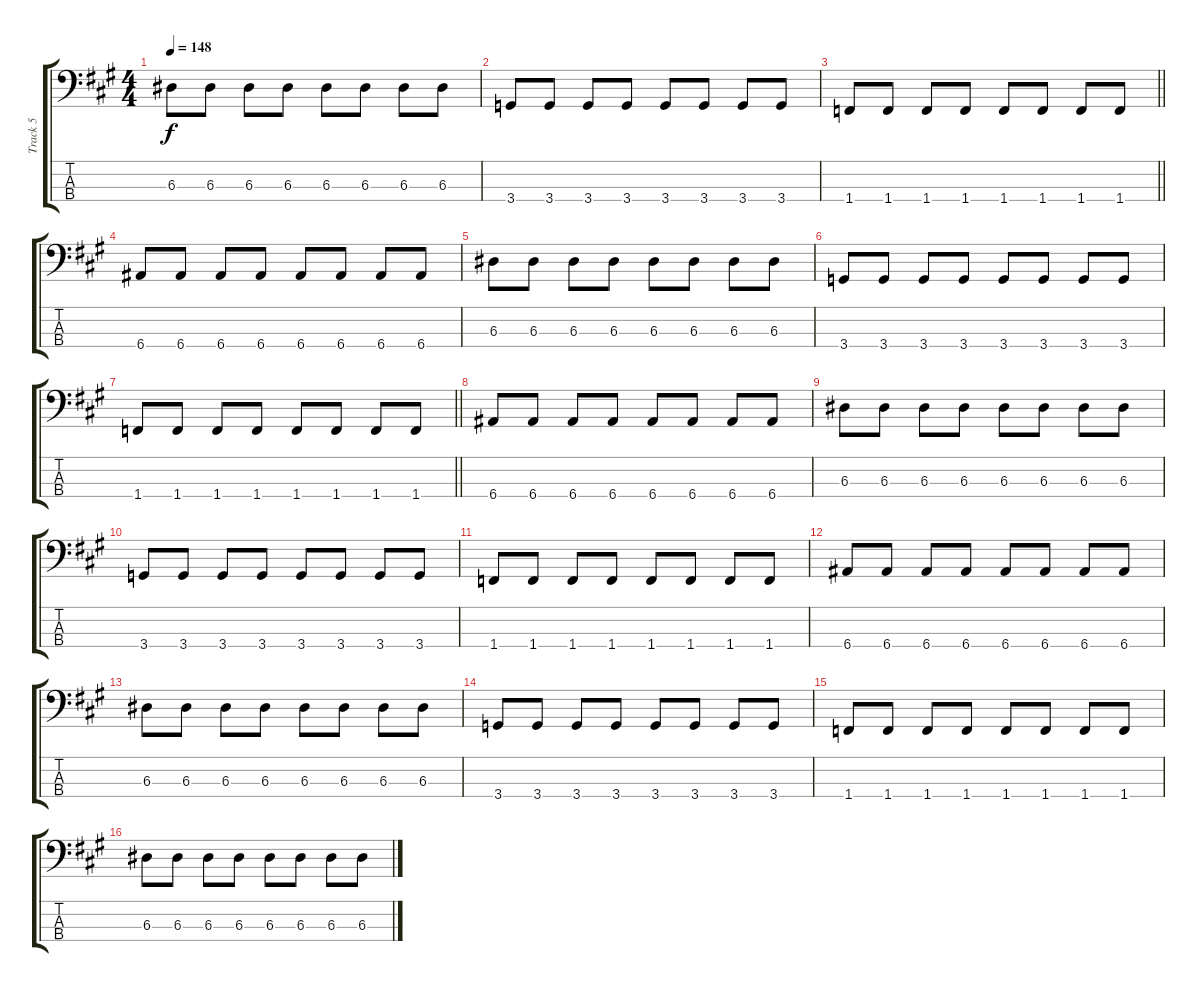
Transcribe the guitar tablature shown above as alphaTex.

\track ("Track 5" "Track 5") {instrument electricbassfinger}
\staff {score tabs}
\tuning (G2 D2 A1 E1) {hide}
\ts (4 4)
\tempo 148
\clef f4
\ks a
6.3.8{dy f} 6.3.8 6.3.8 6.3.8 6.3.8 6.3.8 6.3.8 6.3.8 |
3.4.8 3.4.8 3.4.8 3.4.8 3.4.8 3.4.8 3.4.8 3.4.8 |
\barLineRight lightlight
1.4.8 1.4.8 1.4.8 1.4.8 1.4.8 1.4.8 1.4.8 1.4.8 |
6.4.8 6.4.8 6.4.8 6.4.8 6.4.8 6.4.8 6.4.8 6.4.8 |
6.3.8 6.3.8 6.3.8 6.3.8 6.3.8 6.3.8 6.3.8 6.3.8 |
3.4.8 3.4.8 3.4.8 3.4.8 3.4.8 3.4.8 3.4.8 3.4.8 |
\barLineRight lightlight
1.4.8 1.4.8 1.4.8 1.4.8 1.4.8 1.4.8 1.4.8 1.4.8 |
6.4.8 6.4.8 6.4.8 6.4.8 6.4.8 6.4.8 6.4.8 6.4.8 |
6.3.8 6.3.8 6.3.8 6.3.8 6.3.8 6.3.8 6.3.8 6.3.8 |
3.4.8 3.4.8 3.4.8 3.4.8 3.4.8 3.4.8 3.4.8 3.4.8 |
1.4.8 1.4.8 1.4.8 1.4.8 1.4.8 1.4.8 1.4.8 1.4.8 |
6.4.8 6.4.8 6.4.8 6.4.8 6.4.8 6.4.8 6.4.8 6.4.8 |
6.3.8 6.3.8 6.3.8 6.3.8 6.3.8 6.3.8 6.3.8 6.3.8 |
3.4.8 3.4.8 3.4.8 3.4.8 3.4.8 3.4.8 3.4.8 3.4.8 |
1.4.8 1.4.8 1.4.8 1.4.8 1.4.8 1.4.8 1.4.8 1.4.8 |
6.3.8 6.3.8 6.3.8 6.3.8 6.3.8 6.3.8 6.3.8 6.3.8
